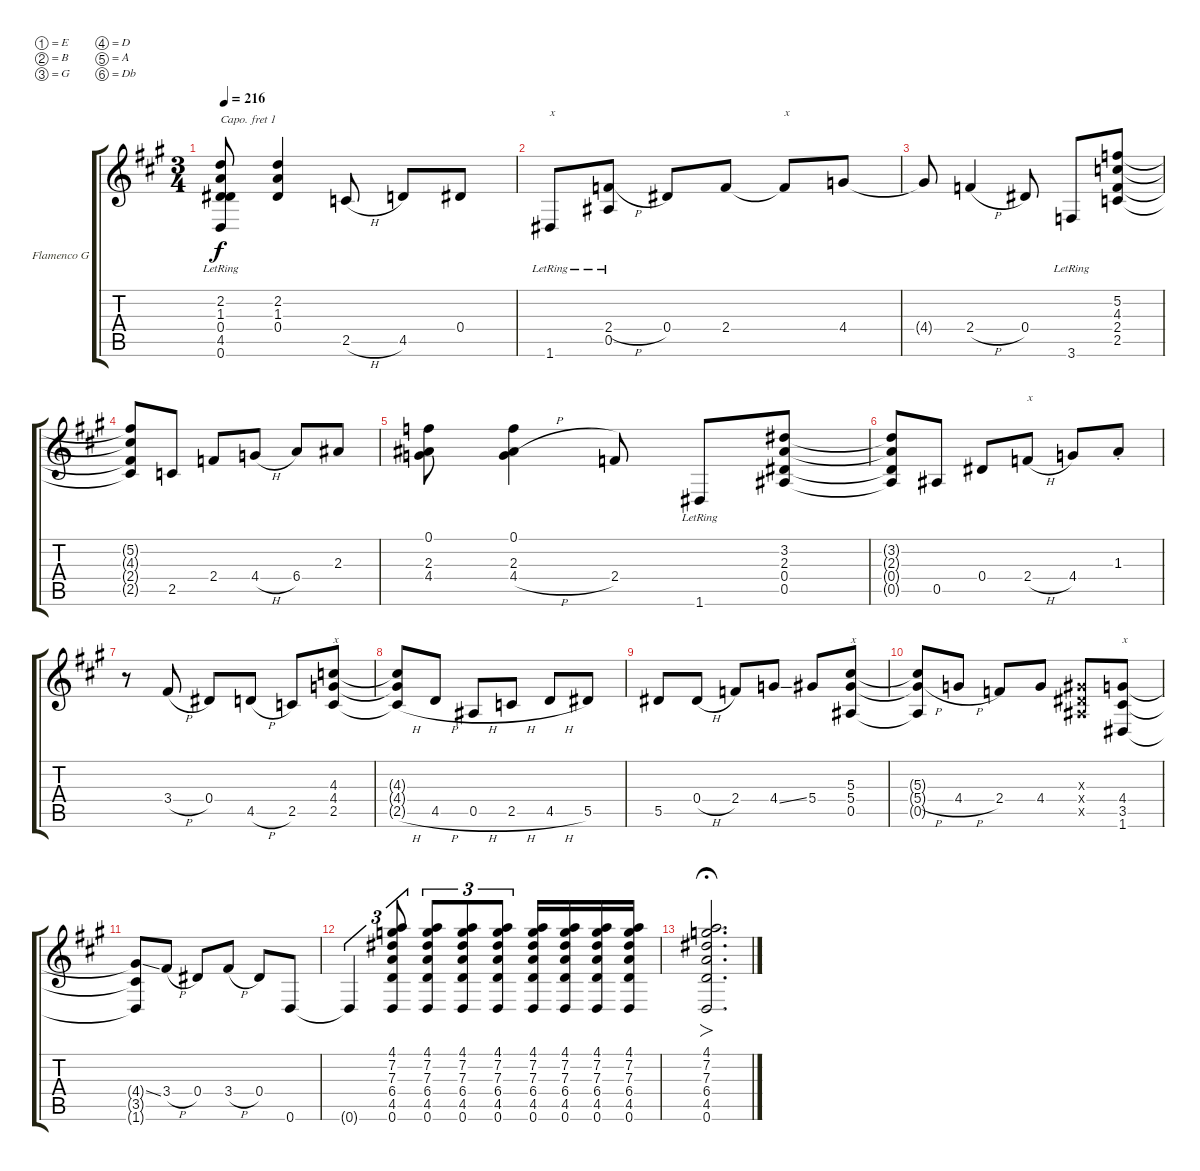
\defaultSystemsLayout 4
\bracketExtendMode groupsimilarinstruments
\firstSystemTrackNameOrientation horizontal
\otherSystemsTrackNameOrientation horizontal
\track ("Flamenco Guitar" "Flamenco G") {instrument acousticguitarnylon}
\staff {score tabs}
\capo 1
\tuning (E4 B3 G3 D3 A2 Db2)
\ts (3 4)
\tempo 216
\clef g2
\ks a
(0.6 4.5 0.4{lr} 1.3 2.2).8{dy f} (2.2 1.3 0.4).4 2.5{h}.8 4.5.8 0.4.8 |
1.6{lr}.8{txt "x"} (0.5{lr} 2.4{h}).8 0.4.8 2.4.8 2.4{t}.8{txt "x"} 4.4.8 |
4.4{t}.8 2.4{h}.4 0.4.8 3.6{lr}.8 (2.5 2.4 4.3 5.2).8 |
(5.2{t} 4.3{t} 2.4{t} 2.5{t}).8 2.5.8 2.4.8 4.4{h}.8 6.4.8 2.3.8 |
(4.4 2.3 0.1).8 (0.1 2.3 4.4{h}).4 2.4.8 1.6{lr}.8 (0.5 0.4 2.3 3.2).8 |
(3.2{t} 2.3{t} 0.4{t} 0.5{t}).8 0.5.8 0.4.8 2.4{h}.8{txt "x"} 4.4.8 1.3{st}.8 |
r.8 3.4{h}.8 0.4.8 4.5{h}.8 2.5.8 (2.5 4.4 4.3).8{txt "x"} |
(2.5{h t} 4.4{t} 4.3{t}).8 4.5{h}.8 0.5{h}.8 2.5{h}.8 4.5{h}.8 5.5.8 |
5.5.8 0.4{h}.8 2.4.8 4.4{ss}.8 5.4.8 (0.5 5.4 5.3).8{txt "x"} |
(5.3{t} 5.4{h t} 0.5{t}).8 4.4{h}.8 2.4.8 4.4.8 (0.4{x} 0.3{x} 0.5{x}).8 (1.6 3.5 4.4).8{txt "x"} |
(4.4{ss t} 3.5{t} 1.6{t}).8 3.4{h}.8 0.4.8 3.4{h}.8 0.4.8 0.6.8 |
0.6{t}.4{tu (3 2)} (4.1 7.2 7.3 6.4 4.5 0.6).8{tu (3 2)} (4.1 7.2 7.3 6.4 4.5 0.6).8{tu (3 2)} (4.1 7.2 7.3 6.4 4.5 0.6).8{tu (3 2)} (4.1 7.2 7.3 6.4 4.5 0.6).8{tu (3 2)} (4.1 7.2 7.3 6.4 4.5 0.6).16 (4.1 7.2 7.3 6.4 4.5 0.6).16 (4.1 7.2 7.3 6.4 4.5 0.6).16 (4.1 7.2 7.3 6.4 4.5 0.6).16 |
(4.1 7.2 7.3 6.4 4.5 0.6).2{fo d fermata (medium 1)}
